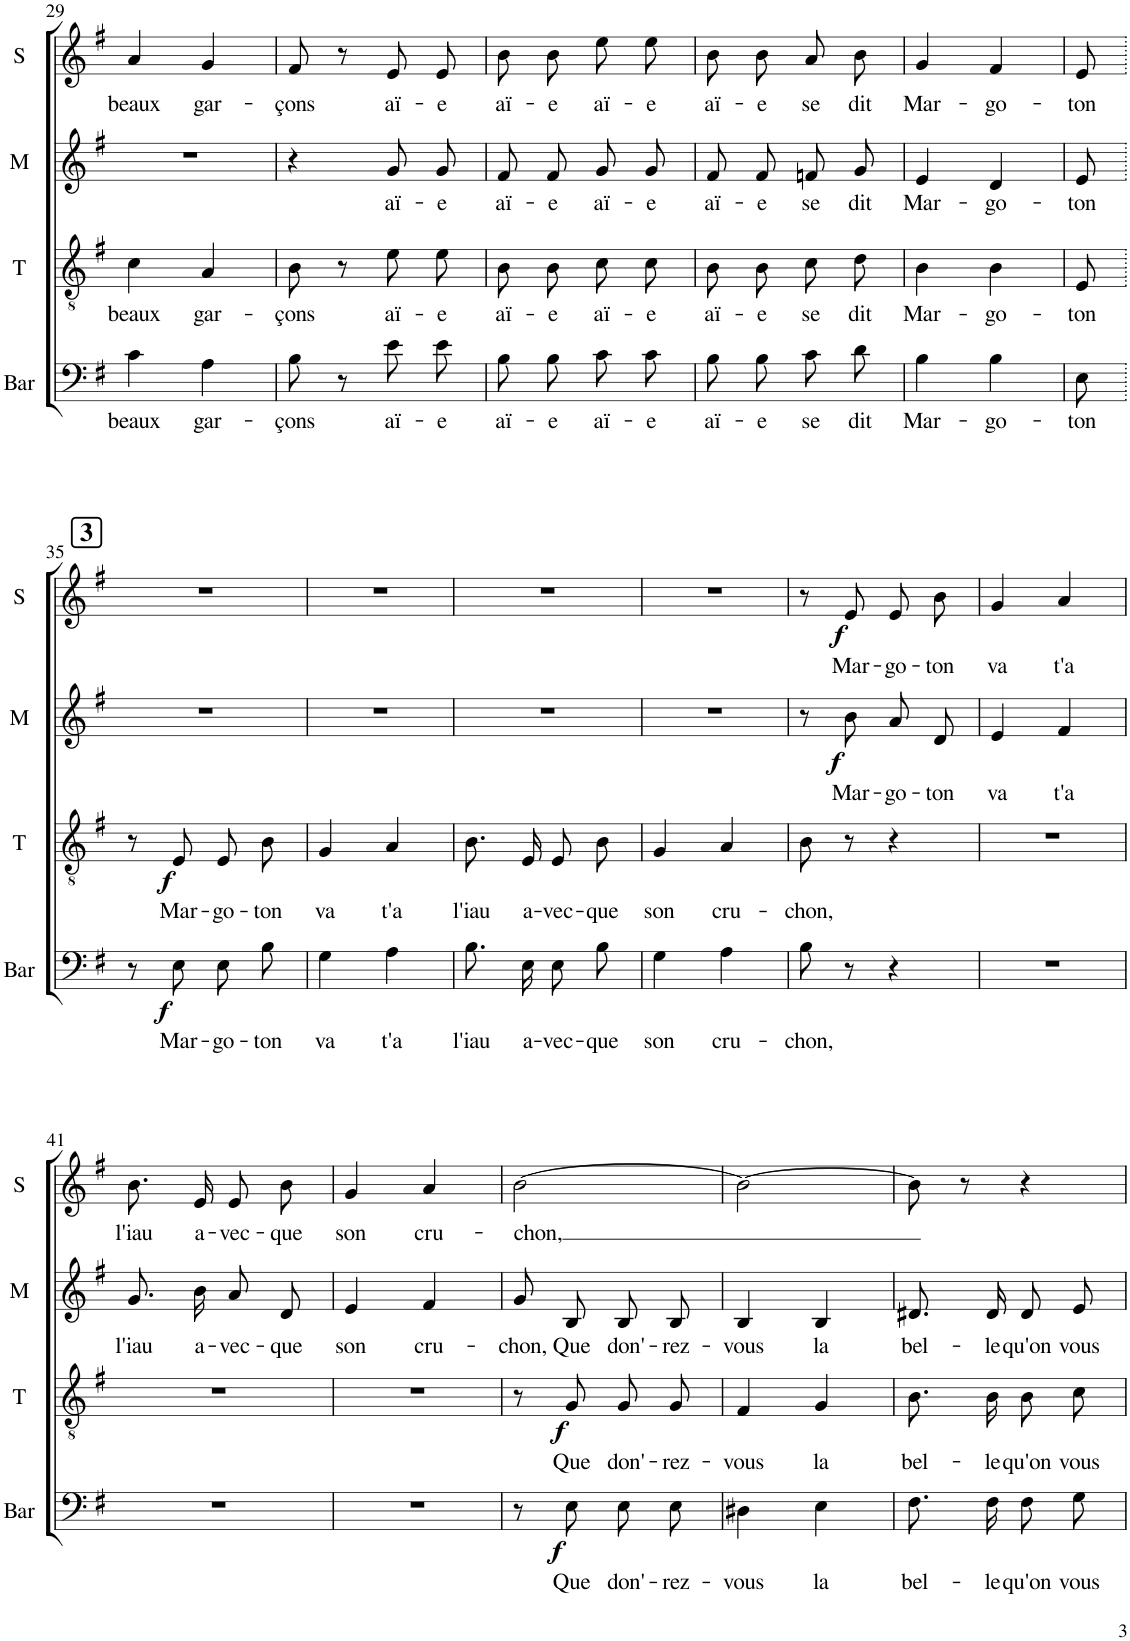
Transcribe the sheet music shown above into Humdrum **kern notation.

**kern	**text	**dynam	**kern	**text	**dynam	**kern	**text	**dynam	**kern	**text	**dynam
*part4	*part4	*part4	*part3	*part3	*part3	*part2	*part2	*part2	*part1	*part1	*part1
*staff4	*staff4	*staff4	*staff3	*staff3	*staff3	*staff2	*staff2	*staff2	*staff1	*staff1	*staff1
*I"BARYTONS	*	*	*I"TÉNORS	*	*	*I"MEZZOS	*	*	*I"SOPRANOS	*	*
*I'Bar	*	*	*I'T	*	*	*I'M	*	*	*I'S	*	*
!!LO:PB:g=z
*clefF4	*	*	*clefGv2	*	*	*clefG2	*	*	*clefG2	*	*
*	*	*	*Trd1c2	*	*	*	*	*	*	*	*
*k[f#]	*	*	*k[f#]	*	*	*k[f#]	*	*	*k[f#]	*	*
*M2/4	*	*	*M2/4	*	*	*M2/4	*	*	*M2/4	*	*
=29	=29	=29	=29	=29	=29	=29	=29	=29	=29	=29	=29
!	!LO:LY:b	!	!	!LO:LY:b	!	!	!	!	!	!LO:LY:b	!
4c\	beaux	.	4c\	beaux	.	2r	.	.	4a/	beaux	.
!	!LO:LY:b	!	!	!LO:LY:b	!	!	!	!	!	!LO:LY:b	!
4A\	gar-	.	4A/	gar-	.	.	.	.	4g/	gar-	.
=30	=30	=30	=30	=30	=30	=30	=30	=30	=30	=30	=30
!	!LO:LY:b	!	!	!LO:LY:b	!	!	!	!	!	!LO:LY:b	!
8B\	-çons	.	8B\	-çons	.	4r	.	.	8f#/	-çons	.
8r	.	.	8r	.	.	.	.	.	8r	.	.
!	!LO:LY:b	!	!	!LO:LY:b	!	!	!LO:LY:b	!	!	!LO:LY:b	!
8e\L	aï-	.	8e\L	aï-	.	8g/L	aï-	.	8e/L	aï-	.
!	!LO:LY:b	!	!	!LO:LY:b	!	!	!LO:LY:b	!	!	!LO:LY:b	!
8e\J	-e	.	8e\J	-e	.	8g/J	-e	.	8e/J	-e	.
=31	=31	=31	=31	=31	=31	=31	=31	=31	=31	=31	=31
!	!LO:LY:b	!	!	!LO:LY:b	!	!	!LO:LY:b	!	!	!LO:LY:b	!
8B\L	aï-	.	8B\L	aï-	.	8f#/L	aï-	.	8b\L	aï-	.
!	!LO:LY:b	!	!	!LO:LY:b	!	!	!LO:LY:b	!	!	!LO:LY:b	!
8B\J	-e	.	8B\J	-e	.	8f#/J	-e	.	8b\J	-e	.
!	!LO:LY:b	!	!	!LO:LY:b	!	!	!LO:LY:b	!	!	!LO:LY:b	!
8c\L	aï-	.	8c\L	aï-	.	8g/L	aï-	.	8ee\L	aï-	.
!	!LO:LY:b	!	!	!LO:LY:b	!	!	!LO:LY:b	!	!	!LO:LY:b	!
8c\J	-e	.	8c\J	-e	.	8g/J	-e	.	8ee\J	-e	.
=32	=32	=32	=32	=32	=32	=32	=32	=32	=32	=32	=32
!	!LO:LY:b	!	!	!LO:LY:b	!	!	!LO:LY:b	!	!	!LO:LY:b	!
8B\L	aï-	.	8B\L	aï-	.	8f#/L	aï-	.	8b\L	aï-	.
!	!LO:LY:b	!	!	!LO:LY:b	!	!	!LO:LY:b	!	!	!LO:LY:b	!
8B\J	-e	.	8B\J	-e	.	8f#/J	-e	.	8b\J	-e	.
!	!LO:LY:b	!	!	!LO:LY:b	!	!	!LO:LY:b	!	!	!LO:LY:b	!
8c\L	se	.	8c\L	se	.	8fn/L	se	.	8a/L	se	.
!	!LO:LY:b	!	!	!LO:LY:b	!	!	!LO:LY:b	!	!	!LO:LY:b	!
8d\J	dit	.	8d\J	dit	.	8g/J	dit	.	8b/J	dit	.
=33	=33	=33	=33	=33	=33	=33	=33	=33	=33	=33	=33
!	!LO:LY:b	!	!	!LO:LY:b	!	!	!LO:LY:b	!	!	!LO:LY:b	!
4B\	Mar-	.	4B\	Mar-	.	4e/	Mar-	.	4g/	Mar-	.
!	!LO:LY:b	!	!	!LO:LY:b	!	!	!LO:LY:b	!	!	!LO:LY:b	!
4B\	-go-	.	4B\	-go-	.	4d/	-go-	.	4f#/	-go-	.
=34	=34	=34	=34	=34	=34	=34	=34	=34	=34	=34	=34
!	!LO:LY:b	!	!	!LO:LY:b	!	!	!LO:LY:b	!	!	!LO:LY:b	!
8E\	-ton	.	8E/	-ton	.	8e/	-ton	.	8e/	-ton	.
!!LO:LB:g=z
!!LO:REH:place=s1:a:B:cj:fs=14:t=3
=35.	=35.	=35.	=35.	=35.	=35.	=35.	=35.	=35.	=35.	=35.	=35.
8r	.	.	8r	.	.	2r	.	.	2r	.	.
!	!LO:LY:b	!LO:DY:b	!	!LO:LY:b	!LO:DY:b	!	!	!	!	!	!
8E\	Mar-	f	8E/	Mar-	f	.	.	.	.	.	.
!	!LO:LY:b	!	!	!LO:LY:b	!	!	!	!	!	!	!
8E\L	-go-	.	8E/L	-go-	.	.	.	.	.	.	.
!	!LO:LY:b	!	!	!LO:LY:b	!	!	!	!	!	!	!
8B\J	-ton	.	8B/J	-ton	.	.	.	.	.	.	.
=36	=36	=36	=36	=36	=36	=36	=36	=36	=36	=36	=36
!	!LO:LY:b	!	!	!LO:LY:b	!	!	!	!	!	!	!
4G\	va	.	4G/	va	.	2r	.	.	2r	.	.
!	!LO:LY:b	!	!	!LO:LY:b	!	!	!	!	!	!	!
4A\	t'a	.	4A/	t'a	.	.	.	.	.	.	.
=37	=37	=37	=37	=37	=37	=37	=37	=37	=37	=37	=37
!	!LO:LY:b	!	!	!LO:LY:b	!	!	!	!	!	!	!
8.B\L	l'iau	.	8.B/L	l'iau	.	2r	.	.	2r	.	.
!	!LO:LY:b	!	!	!LO:LY:b	!	!	!	!	!	!	!
16E\Jk	a-	.	16E/Jk	a-	.	.	.	.	.	.	.
!	!LO:LY:b	!	!	!LO:LY:b	!	!	!	!	!	!	!
8E\L	-vec-	.	8E/L	-vec-	.	.	.	.	.	.	.
!	!LO:LY:b	!	!	!LO:LY:b	!	!	!	!	!	!	!
8B\J	-que	.	8B/J	-que	.	.	.	.	.	.	.
=38	=38	=38	=38	=38	=38	=38	=38	=38	=38	=38	=38
!	!LO:LY:b	!	!	!LO:LY:b	!	!	!	!	!	!	!
4G\	son	.	4G/	son	.	2r	.	.	2r	.	.
!	!LO:LY:b	!	!	!LO:LY:b	!	!	!	!	!	!	!
4A\	cru-	.	4A/	cru-	.	.	.	.	.	.	.
=39	=39	=39	=39	=39	=39	=39	=39	=39	=39	=39	=39
!	!LO:LY:b	!	!	!LO:LY:b	!	!	!	!	!	!	!
8B\	-chon,	.	8B\	-chon,	.	8r	.	.	8r	.	.
!	!	!	!	!	!	!	!LO:LY:b	!LO:DY:b	!	!LO:LY:b	!LO:DY:b
8r	.	.	8r	.	.	8b\	Mar-	f	8e/	Mar-	f
!	!	!	!	!	!	!	!LO:LY:b	!	!	!LO:LY:b	!
4r	.	.	4r	.	.	8a/L	-go-	.	8e/L	-go-	.
!	!	!	!	!	!	!	!LO:LY:b	!	!	!LO:LY:b	!
.	.	.	.	.	.	8d/J	-ton	.	8b/J	-ton	.
=40	=40	=40	=40	=40	=40	=40	=40	=40	=40	=40	=40
!	!	!	!	!	!	!	!LO:LY:b	!	!	!LO:LY:b	!
2r	.	.	2r	.	.	4e/	va	.	4g/	va	.
!	!	!	!	!	!	!	!LO:LY:b	!	!	!LO:LY:b	!
.	.	.	.	.	.	4f#/	t'a	.	4a/	t'a	.
!!LO:LB:g=z
=41	=41	=41	=41	=41	=41	=41	=41	=41	=41	=41	=41
!	!	!	!	!	!	!	!LO:LY:b	!	!	!LO:LY:b	!
2r	.	.	2r	.	.	8.g/L	l'iau	.	8.b/L	l'iau	.
!	!	!	!	!	!	!	!LO:LY:b	!	!	!LO:LY:b	!
.	.	.	.	.	.	16b/Jk	a-	.	16e/Jk	a-	.
!	!	!	!	!	!	!	!LO:LY:b	!	!	!LO:LY:b	!
.	.	.	.	.	.	8a/L	-vec-	.	8e/L	-vec-	.
!	!	!	!	!	!	!	!LO:LY:b	!	!	!LO:LY:b	!
.	.	.	.	.	.	8d/J	-que	.	8b/J	-que	.
=42	=42	=42	=42	=42	=42	=42	=42	=42	=42	=42	=42
!	!	!	!	!	!	!	!LO:LY:b	!	!	!LO:LY:b	!
2r	.	.	2r	.	.	4e/	son	.	4g/	son	.
!	!	!	!	!	!	!	!LO:LY:b	!	!	!LO:LY:b	!
.	.	.	.	.	.	4f#/	cru-	.	4a/	cru-	.
=43	=43	=43	=43	=43	=43	=43	=43	=43	=43	=43	=43
!	!	!	!	!	!	!	!LO:LY:b	!	!	!LO:LY:b	!
8r	.	.	8r	.	.	8g/L	-chon,	.	[2b\	-chon,	.
!	!LO:LY:b	!LO:DY:b	!	!LO:LY:b	!LO:DY:b	!	!LO:LY:b	!	!	!	!
8E\	Que	f	8G/	Que	f	8B/J	Que	.	.	.	.
!	!LO:LY:b	!	!	!LO:LY:b	!	!	!LO:LY:b	!	!	!	!
8E\L	don'-	.	8G/L	don'-	.	8B/L	don'-	.	.	.	.
!	!LO:LY:b	!	!	!LO:LY:b	!	!	!LO:LY:b	!	!	!	!
8E\J	-rez-	.	8G/J	-rez-	.	8B/J	-rez-	.	.	.	.
=44	=44	=44	=44	=44	=44	=44	=44	=44	=44	=44	=44
!	!LO:LY:b	!	!	!LO:LY:b	!	!	!LO:LY:b	!	!	!	!
4D#X\	-vous	.	4F#/	-vous	.	4B/	-vous	.	2b\_	.	.
!	!LO:LY:b	!	!	!LO:LY:b	!	!	!LO:LY:b	!	!	!	!
4E\	la	.	4G/	la	.	4B/	la	.	.	.	.
=45	=45	=45	=45	=45	=45	=45	=45	=45	=45	=45	=45
!	!LO:LY:b	!	!	!LO:LY:b	!	!	!LO:LY:b	!	!	!	!
8.F#\L	bel-	.	8.B\L	bel-	.	8.d#X/L	bel-	.	8b\]	.	.
.	.	.	.	.	.	.	.	.	8r	.	.
!	!LO:LY:b	!	!	!LO:LY:b	!	!	!LO:LY:b	!	!	!	!
16F#\Jk	-le	.	16B\Jk	-le	.	16d#/Jk	-le	.	.	.	.
!	!LO:LY:b	!	!	!LO:LY:b	!	!	!LO:LY:b	!	!	!	!
8F#\L	qu'on	.	8B\L	qu'on	.	8d#/L	qu'on	.	4r	.	.
!	!LO:LY:b	!	!	!LO:LY:b	!	!	!LO:LY:b	!	!	!	!
8G\J	vous	.	8c\J	vous	.	8e/J	vous	.	.	.	.
=	=	=	=	=	=	=	=	=	=	=	=
*-	*-	*-	*-	*-	*-	*-	*-	*-	*-	*-	*-
